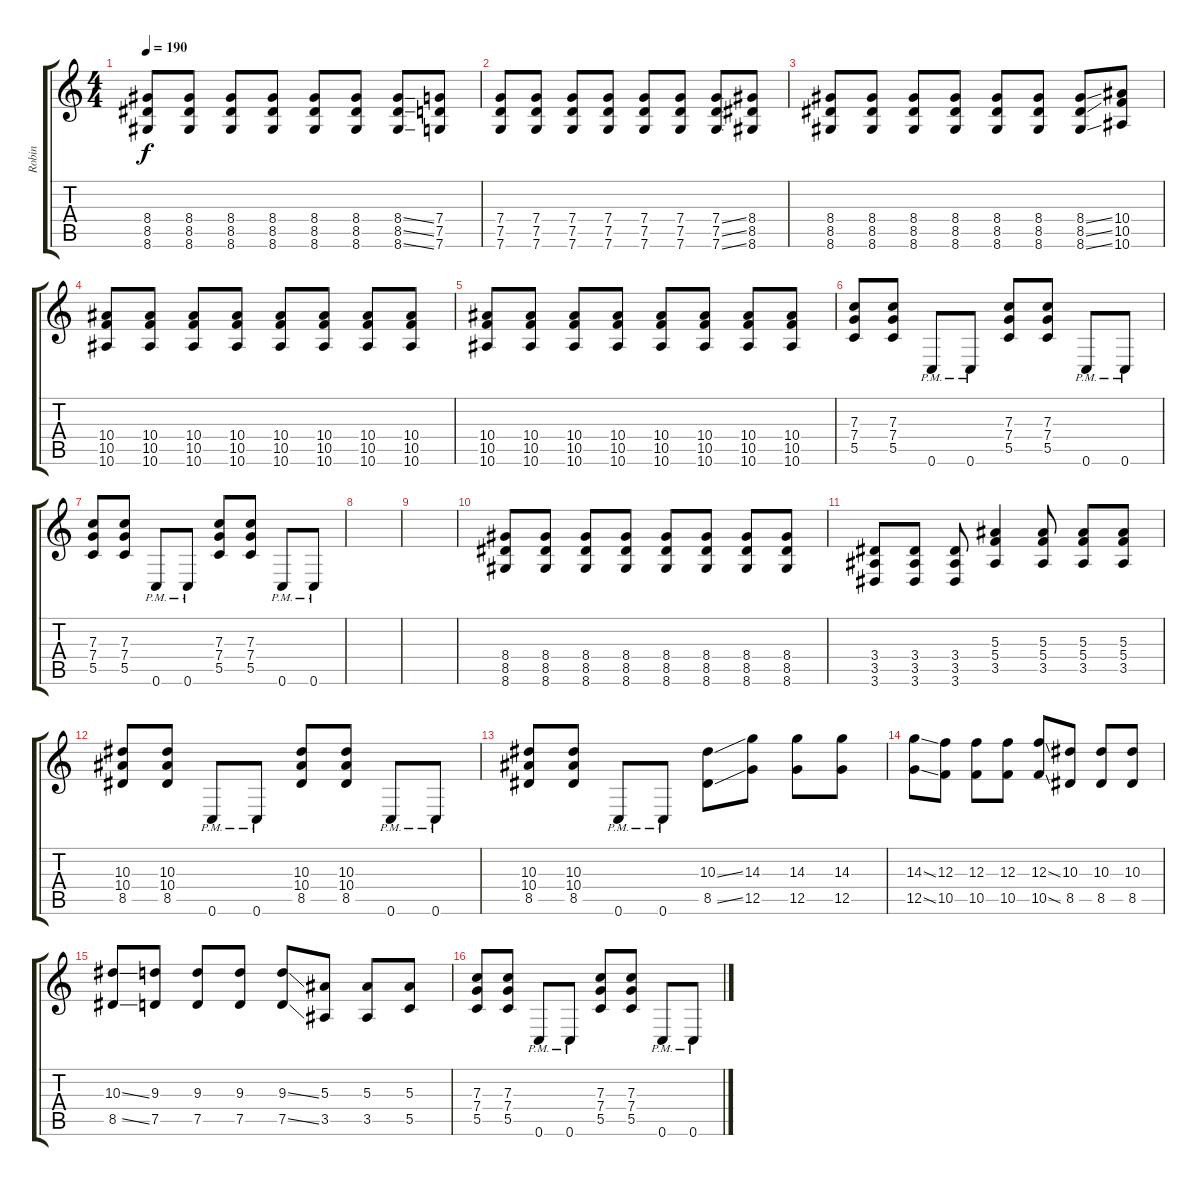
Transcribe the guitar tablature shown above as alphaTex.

\track ("Robin" "Robin") {instrument electricguitarjazz}
\staff {score tabs}
\tuning (D4 A3 F3 C3 G2 C2) {hide}
\ts (4 4)
\tempo 190
\clef g2
\ks c
(8.4 8.5 8.6).8{dy f} (8.4 8.5 8.6).8 (8.4 8.5 8.6).8 (8.4 8.5 8.6).8 (8.4 8.5 8.6).8 (8.4 8.5 8.6).8 (8.4{ss} 8.5{ss} 8.6{ss}).8 (7.4 7.5 7.6).8 |
(7.4 7.5 7.6).8 (7.4 7.5 7.6).8 (7.4 7.5 7.6).8 (7.4 7.5 7.6).8 (7.4 7.5 7.6).8 (7.4 7.5 7.6).8 (7.4{ss} 7.5{ss} 7.6{ss}).8 (8.4 8.5 8.6).8 |
(8.4 8.5 8.6).8 (8.4 8.5 8.6).8 (8.4 8.5 8.6).8 (8.4 8.5 8.6).8 (8.4 8.5 8.6).8 (8.4 8.5 8.6).8 (8.4{ss} 8.5{ss} 8.6{ss}).8 (10.4 10.5 10.6).8 |
(10.4 10.5 10.6).8 (10.4 10.5 10.6).8 (10.4 10.5 10.6).8 (10.4 10.5 10.6).8 (10.4 10.5 10.6).8 (10.4 10.5 10.6).8 (10.4 10.5 10.6).8 (10.4 10.5 10.6).8 |
(10.4 10.5 10.6).8 (10.4 10.5 10.6).8 (10.4 10.5 10.6).8 (10.4 10.5 10.6).8 (10.4 10.5 10.6).8 (10.4 10.5 10.6).8 (10.4 10.5 10.6).8 (10.4 10.5 10.6).8 |
(7.3 7.4 5.5).8 (7.3 7.4 5.5).8 0.6{pm}.8 0.6{pm}.8 (7.3 7.4 5.5).8 (7.3 7.4 5.5).8 0.6{pm}.8 0.6{pm}.8 |
(7.3 7.4 5.5).8 (7.3 7.4 5.5).8 0.6{pm}.8 0.6{pm}.8 (7.3 7.4 5.5).8 (7.3 7.4 5.5).8 0.6{pm}.8 0.6{pm}.8 |
|
|
(8.4 8.5 8.6).8 (8.4 8.5 8.6).8 (8.4 8.5 8.6).8 (8.4 8.5 8.6).8 (8.4 8.5 8.6).8 (8.4 8.5 8.6).8 (8.4 8.5 8.6).8 (8.4 8.5 8.6).8 |
(3.4 3.5 3.6).8 (3.4 3.5 3.6).8 (3.4 3.5 3.6).8 (5.3 5.4 3.5).4 (5.3 5.4 3.5).8 (5.3 5.4 3.5).8 (5.3 5.4 3.5).8 |
(10.3 10.4 8.5).8 (10.3 10.4 8.5).8 0.6{pm}.8 0.6{pm}.8 (10.3 10.4 8.5).8 (10.3 10.4 8.5).8 0.6{pm}.8 0.6{pm}.8 |
(10.3 10.4 8.5).8 (10.3 10.4 8.5).8 0.6{pm}.8 0.6{pm}.8 (10.3{ss} 8.5{ss}).8 (14.3 12.5).8 (14.3 12.5).8 (14.3 12.5).8 |
(14.3{ss} 12.5{ss}).8 (12.3 10.5).8 (12.3 10.5).8 (12.3 10.5).8 (12.3{ss} 10.5{ss}).8 (10.3 8.5).8 (10.3 8.5).8 (10.3 8.5).8 |
(10.3{ss} 8.5{ss}).8 (9.3 7.5).8 (9.3 7.5).8 (9.3 7.5).8 (9.3{ss} 7.5{ss}).8 (5.3 3.5).8 (5.3 3.5).8 (5.3 5.5).8 |
(7.3 7.4 5.5).8 (7.3 7.4 5.5).8 0.6{pm}.8 0.6{pm}.8 (7.3 7.4 5.5).8 (7.3 7.4 5.5).8 0.6{pm}.8 0.6{pm}.8
